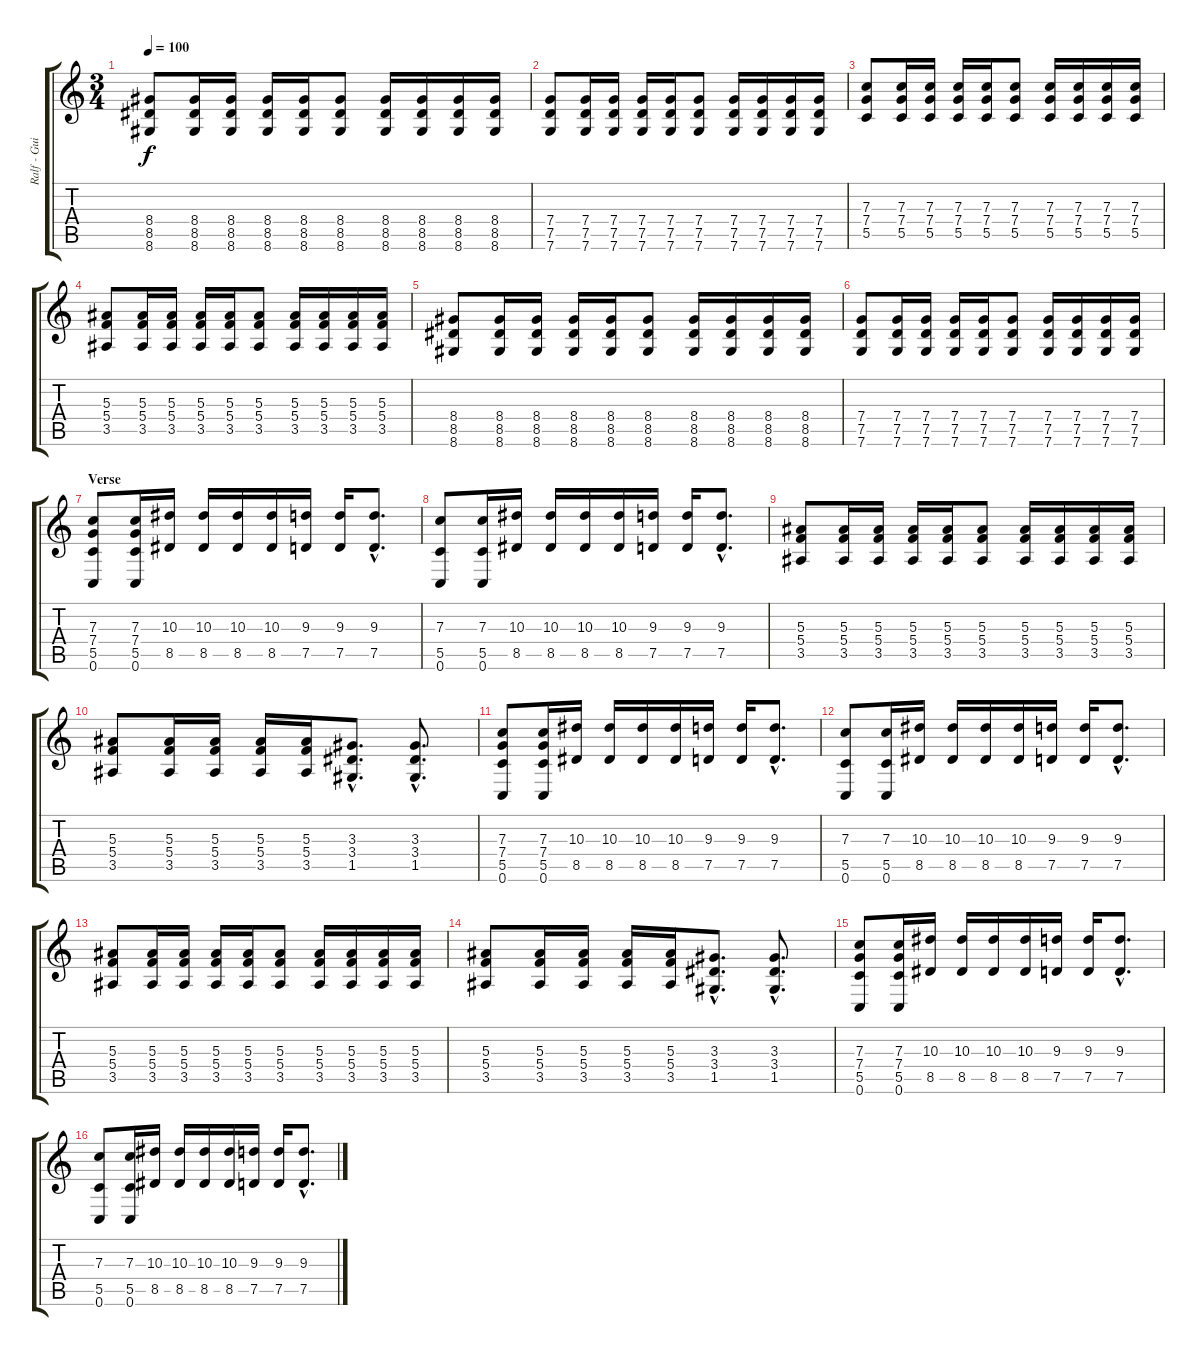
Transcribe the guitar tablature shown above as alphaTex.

\track ("Ralf - Guitar" "Ralf - Gui") {instrument distortionguitar}
\staff {score tabs}
\tuning (D4 A3 F3 C3 G2 C2) {hide}
\ts (3 4)
\tempo 100
\clef g2
\ks c
(8.4 8.5 8.6).8{dy f} (8.4 8.5 8.6).16 (8.4 8.5 8.6).16 (8.4 8.5 8.6).16 (8.4 8.5 8.6).16 (8.4 8.5 8.6).8 (8.4 8.5 8.6).16 (8.4 8.5 8.6).16 (8.4 8.5 8.6).16 (8.4 8.5 8.6).16 |
(7.4 7.5 7.6).8 (7.4 7.5 7.6).16 (7.4 7.5 7.6).16 (7.4 7.5 7.6).16 (7.4 7.5 7.6).16 (7.4 7.5 7.6).8 (7.4 7.5 7.6).16 (7.4 7.5 7.6).16 (7.4 7.5 7.6).16 (7.4 7.5 7.6).16 |
(7.3 7.4 5.5).8 (7.3 7.4 5.5).16 (7.3 7.4 5.5).16 (7.3 7.4 5.5).16 (7.3 7.4 5.5).16 (7.3 7.4 5.5).8 (7.3 7.4 5.5).16 (7.3 7.4 5.5).16 (7.3 7.4 5.5).16 (7.3 7.4 5.5).16 |
(5.3 5.4 3.5).8 (5.3 5.4 3.5).16 (5.3 5.4 3.5).16 (5.3 5.4 3.5).16 (5.3 5.4 3.5).16 (5.3 5.4 3.5).8 (5.3 5.4 3.5).16 (5.3 5.4 3.5).16 (5.3 5.4 3.5).16 (5.3 5.4 3.5).16 |
(8.4 8.5 8.6).8 (8.4 8.5 8.6).16 (8.4 8.5 8.6).16 (8.4 8.5 8.6).16 (8.4 8.5 8.6).16 (8.4 8.5 8.6).8 (8.4 8.5 8.6).16 (8.4 8.5 8.6).16 (8.4 8.5 8.6).16 (8.4 8.5 8.6).16 |
(7.4 7.5 7.6).8 (7.4 7.5 7.6).16 (7.4 7.5 7.6).16 (7.4 7.5 7.6).16 (7.4 7.5 7.6).16 (7.4 7.5 7.6).8 (7.4 7.5 7.6).16 (7.4 7.5 7.6).16 (7.4 7.5 7.6).16 (7.4 7.5 7.6).16 |
\section ("" "Verse")
(7.3 7.4 5.5 0.6).8 (7.3 7.4 5.5 0.6).16 (10.3 8.5).16 (10.3 8.5).16 (10.3 8.5).16 (10.3 8.5).16 (9.3 7.5).16 (9.3 7.5).16 (9.3{hac} 7.5{hac}).8{d} |
(7.3 5.5 0.6).8 (7.3 5.5 0.6).16 (10.3 8.5).16 (10.3 8.5).16 (10.3 8.5).16 (10.3 8.5).16 (9.3 7.5).16 (9.3 7.5).16 (9.3{hac} 7.5{hac}).8{d} |
(5.3 5.4 3.5).8 (5.3 5.4 3.5).16 (5.3 5.4 3.5).16 (5.3 5.4 3.5).16 (5.3 5.4 3.5).16 (5.3 5.4 3.5).8 (5.3 5.4 3.5).16 (5.3 5.4 3.5).16 (5.3 5.4 3.5).16 (5.3 5.4 3.5).16 |
(5.3 5.4 3.5).8 (5.3 5.4 3.5).16 (5.3 5.4 3.5).16 (5.3 5.4 3.5).16 (5.3 5.4 3.5).16 (3.3{hac} 3.4{hac} 1.5{hac}).8{d} (3.3{hac} 3.4{hac} 1.5{hac}).8{d} |
(7.3 7.4 5.5 0.6).8 (7.3 7.4 5.5 0.6).16 (10.3 8.5).16 (10.3 8.5).16 (10.3 8.5).16 (10.3 8.5).16 (9.3 7.5).16 (9.3 7.5).16 (9.3{hac} 7.5{hac}).8{d} |
(7.3 5.5 0.6).8 (7.3 5.5 0.6).16 (10.3 8.5).16 (10.3 8.5).16 (10.3 8.5).16 (10.3 8.5).16 (9.3 7.5).16 (9.3 7.5).16 (9.3{hac} 7.5{hac}).8{d} |
(5.3 5.4 3.5).8 (5.3 5.4 3.5).16 (5.3 5.4 3.5).16 (5.3 5.4 3.5).16 (5.3 5.4 3.5).16 (5.3 5.4 3.5).8 (5.3 5.4 3.5).16 (5.3 5.4 3.5).16 (5.3 5.4 3.5).16 (5.3 5.4 3.5).16 |
(5.3 5.4 3.5).8 (5.3 5.4 3.5).16 (5.3 5.4 3.5).16 (5.3 5.4 3.5).16 (5.3 5.4 3.5).16 (3.3{hac} 3.4{hac} 1.5{hac}).8{d} (3.3{hac} 3.4{hac} 1.5{hac}).8{d} |
(7.3 7.4 5.5 0.6).8 (7.3 7.4 5.5 0.6).16 (10.3 8.5).16 (10.3 8.5).16 (10.3 8.5).16 (10.3 8.5).16 (9.3 7.5).16 (9.3 7.5).16 (9.3{hac} 7.5{hac}).8{d} |
(7.3 5.5 0.6).8 (7.3 5.5 0.6).16 (10.3 8.5).16 (10.3 8.5).16 (10.3 8.5).16 (10.3 8.5).16 (9.3 7.5).16 (9.3 7.5).16 (9.3{hac} 7.5{hac}).8{d}
